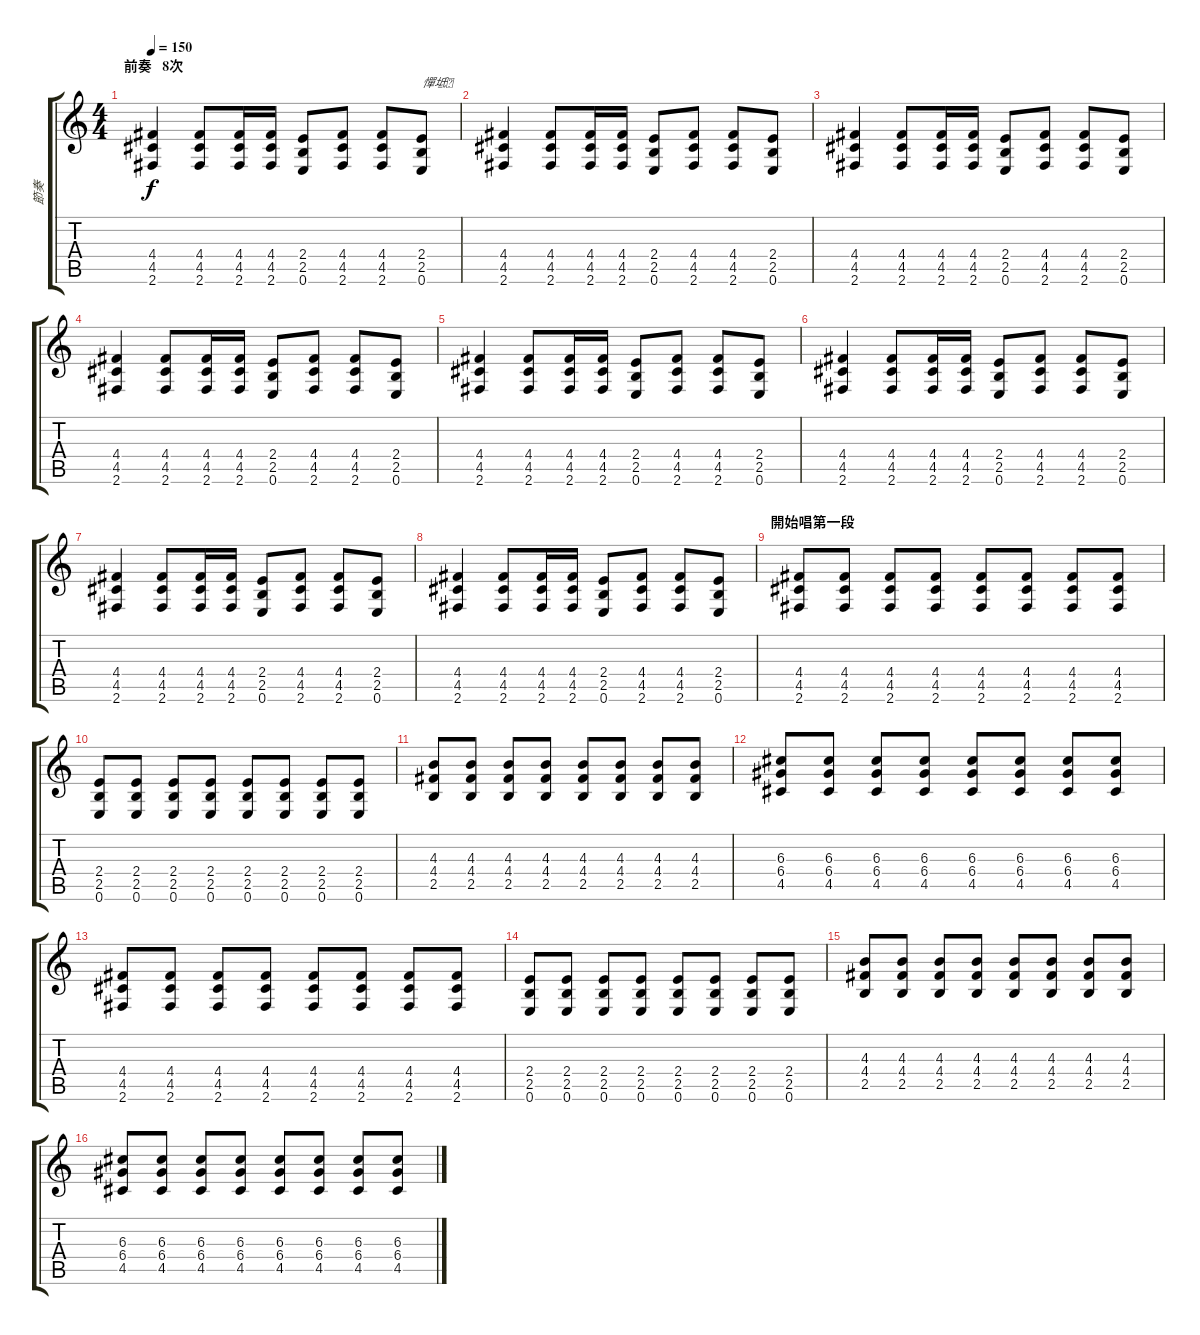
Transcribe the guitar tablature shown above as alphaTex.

\track ("節奏" "節奏") {instrument overdrivenguitar}
\staff {score tabs}
\tuning (E4 B3 G3 D3 A2 E2) {hide}
\ts (4 4)
\section ("" "前奏   8次")
\tempo 150
\clef g2
\ks c
(4.4 4.5 2.6).4{dy f instrument overdrivenguitar} (4.4 4.5 2.6).8 (4.4 4.5 2.6).16 (4.4 4.5 2.6).16 (2.4 2.5 0.6).8 (4.4 4.5 2.6).8 (4.4 4.5 2.6).8 (2.4 2.5 0.6).8{txt "憚坻"} |
(4.4 4.5 2.6).4 (4.4 4.5 2.6).8 (4.4 4.5 2.6).16 (4.4 4.5 2.6).16 (2.4 2.5 0.6).8 (4.4 4.5 2.6).8 (4.4 4.5 2.6).8 (2.4 2.5 0.6).8 |
(4.4 4.5 2.6).4 (4.4 4.5 2.6).8 (4.4 4.5 2.6).16 (4.4 4.5 2.6).16 (2.4 2.5 0.6).8 (4.4 4.5 2.6).8 (4.4 4.5 2.6).8 (2.4 2.5 0.6).8 |
(4.4 4.5 2.6).4 (4.4 4.5 2.6).8 (4.4 4.5 2.6).16 (4.4 4.5 2.6).16 (2.4 2.5 0.6).8 (4.4 4.5 2.6).8 (4.4 4.5 2.6).8 (2.4 2.5 0.6).8 |
(4.4 4.5 2.6).4 (4.4 4.5 2.6).8 (4.4 4.5 2.6).16 (4.4 4.5 2.6).16 (2.4 2.5 0.6).8 (4.4 4.5 2.6).8 (4.4 4.5 2.6).8 (2.4 2.5 0.6).8 |
(4.4 4.5 2.6).4 (4.4 4.5 2.6).8 (4.4 4.5 2.6).16 (4.4 4.5 2.6).16 (2.4 2.5 0.6).8 (4.4 4.5 2.6).8 (4.4 4.5 2.6).8 (2.4 2.5 0.6).8 |
(4.4 4.5 2.6).4 (4.4 4.5 2.6).8 (4.4 4.5 2.6).16 (4.4 4.5 2.6).16 (2.4 2.5 0.6).8 (4.4 4.5 2.6).8 (4.4 4.5 2.6).8 (2.4 2.5 0.6).8 |
(4.4 4.5 2.6).4 (4.4 4.5 2.6).8 (4.4 4.5 2.6).16 (4.4 4.5 2.6).16 (2.4 2.5 0.6).8 (4.4 4.5 2.6).8 (4.4 4.5 2.6).8 (2.4 2.5 0.6).8 |
\section ("" "開始唱第一段")
(4.4 4.5 2.6).8 (4.4 4.5 2.6).8 (4.4 4.5 2.6).8 (4.4 4.5 2.6).8 (4.4 4.5 2.6).8 (4.4 4.5 2.6).8 (4.4 4.5 2.6).8 (4.4 4.5 2.6).8 |
(2.4 2.5 0.6).8 (2.4 2.5 0.6).8 (2.4 2.5 0.6).8 (2.4 2.5 0.6).8 (2.4 2.5 0.6).8 (2.4 2.5 0.6).8 (2.4 2.5 0.6).8 (2.4 2.5 0.6).8 |
(4.3 4.4 2.5).8 (4.3 4.4 2.5).8 (4.3 4.4 2.5).8 (4.3 4.4 2.5).8 (4.3 4.4 2.5).8 (4.3 4.4 2.5).8 (4.3 4.4 2.5).8 (4.3 4.4 2.5).8 |
(6.3 6.4 4.5).8 (6.3 6.4 4.5).8 (6.3 6.4 4.5).8 (6.3 6.4 4.5).8 (6.3 6.4 4.5).8 (6.3 6.4 4.5).8 (6.3 6.4 4.5).8 (6.3 6.4 4.5).8 |
(4.4 4.5 2.6).8 (4.4 4.5 2.6).8 (4.4 4.5 2.6).8 (4.4 4.5 2.6).8 (4.4 4.5 2.6).8 (4.4 4.5 2.6).8 (4.4 4.5 2.6).8 (4.4 4.5 2.6).8 |
(2.4 2.5 0.6).8 (2.4 2.5 0.6).8 (2.4 2.5 0.6).8 (2.4 2.5 0.6).8 (2.4 2.5 0.6).8 (2.4 2.5 0.6).8 (2.4 2.5 0.6).8 (2.4 2.5 0.6).8 |
(4.3 4.4 2.5).8 (4.3 4.4 2.5).8 (4.3 4.4 2.5).8 (4.3 4.4 2.5).8 (4.3 4.4 2.5).8 (4.3 4.4 2.5).8 (4.3 4.4 2.5).8 (4.3 4.4 2.5).8 |
(6.3 6.4 4.5).8 (6.3 6.4 4.5).8 (6.3 6.4 4.5).8 (6.3 6.4 4.5).8 (6.3 6.4 4.5).8 (6.3 6.4 4.5).8 (6.3 6.4 4.5).8 (6.3 6.4 4.5).8
